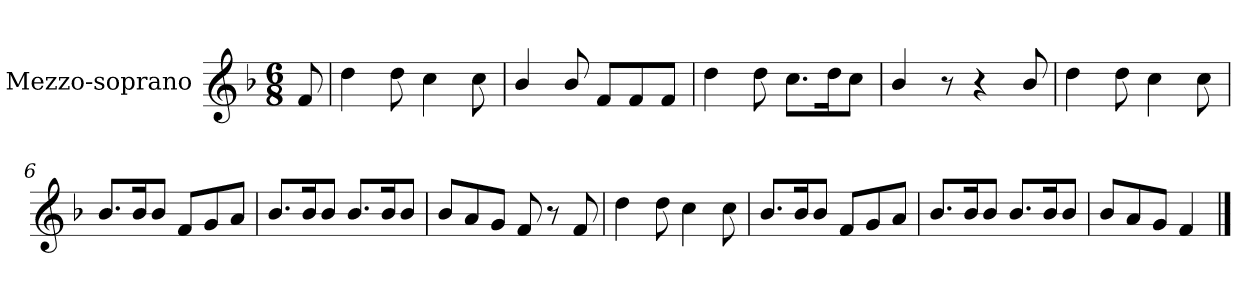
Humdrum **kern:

**kern
*part1
*staff1
*I"Mezzo-soprano
*I'Mzs.
*clefG2
*k[b-]
*M6/8
*MM90
=
8f/
=1
4dd\
8dd\
4cc\
8cc\
=2
4b-/
8b-/
8f/L
8f/
8f/J
=3
4dd\
8dd\
8.cc\L
16dd\K
8cc\J
!!LO:LB:g=z
=4
4b-/
8r
4r
8b-/
=5
4dd\
8dd\
4cc\
8cc\
=6
8.b-/L
16b-/K
8b-/J
8f/L
8g/
8a/J
!!LO:LB:g=z
=7
8.b-/L
16b-/K
8b-/J
8.b-/L
16b-/K
8b-/J
=8
8b-/L
8a/
8g/J
8f/
8r
8f/
=9
4dd\
8dd\
4cc\
8cc\
!!LO:LB:g=z
=10
8.b-/L
16b-/K
8b-/J
8f/L
8g/
8a/J
=11
8.b-/L
16b-/K
8b-/J
8.b-/L
16b-/K
8b-/J
=12
8b-/L
8a/
8g/J
4f/
==
*-
